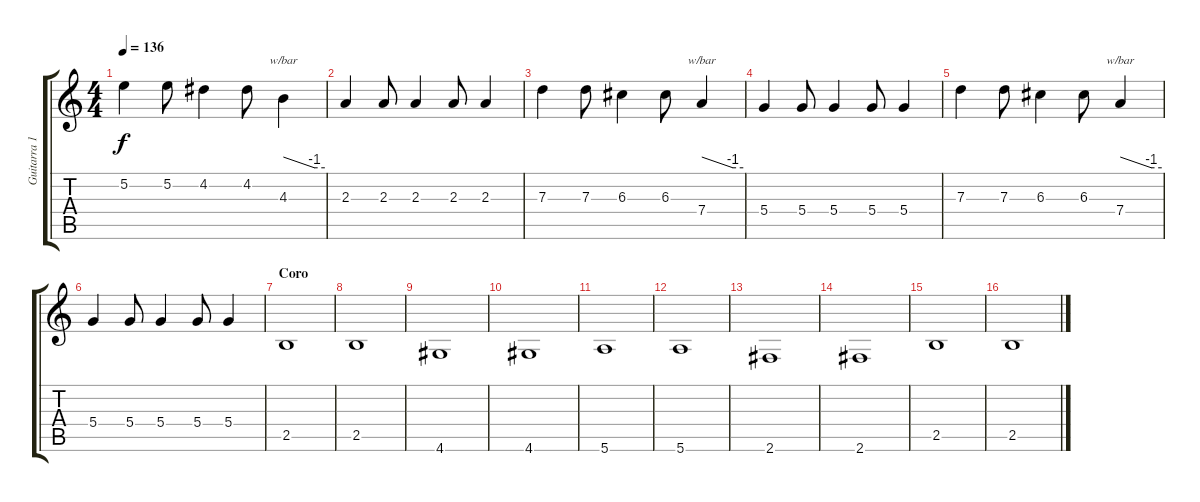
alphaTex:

\track ("Guitarra 1" "Guitarra 1") {instrument distortionguitar}
\staff {score tabs}
\tuning (E4 B3 G3 D3 A2 E2) {hide}
\ts (4 4)
\tempo 136
\clef g2
\ks c
5.2.4{dy f} 5.2.8 4.2.4 4.2.8 4.3.4{tbe (custom default 0 0 45 -4 60 -4)} |
2.3.4 2.3.8 2.3.4 2.3.8 2.3.4 |
7.3.4 7.3.8 6.3.4 6.3.8 7.4.4{tbe (custom default 0 0 45 -4 60 -4)} |
5.4.4 5.4.8 5.4.4 5.4.8 5.4.4 |
7.3.4 7.3.8 6.3.4 6.3.8 7.4.4{tbe (custom default 0 0 45 -4 60 -4)} |
5.4.4 5.4.8 5.4.4 5.4.8 5.4.4 |
\section ("" "Coro")
2.5.1 |
2.5.1 |
4.6.1 |
4.6.1 |
5.6.1 |
5.6.1 |
2.6.1 |
2.6.1 |
2.5.1 |
2.5.1
